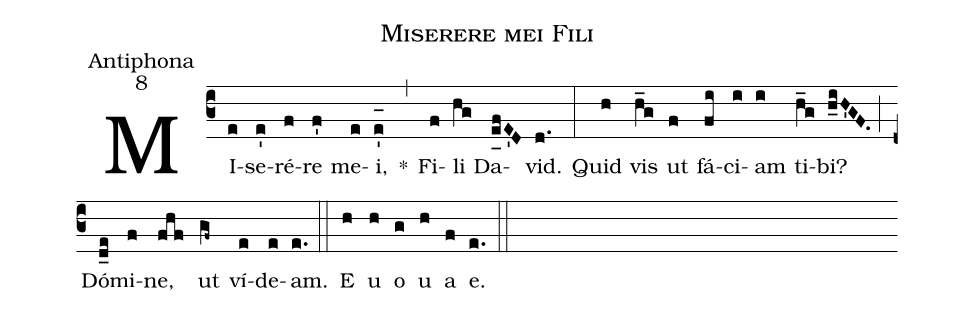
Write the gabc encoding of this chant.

name:Miserere mei Fili;
office-part:Antiphona;
mode:8;
%%
(c3) MI(e)se(e')ré(f)re(f') me(e)i,(e'_[oh:h]) *(,) Fi(f)li(hg) Da(e_[uh:l]fE'D)vid.(d.) (:) Quid(h) vis(h_g) ut(f) fá(fi)ci(i)am(i) ti(h_g)bi?(h_iH'GF.) (;) Dó(d_e)mi(f)ne,(fhf) ut(gf~) ví(e)de(e)am.(e.) (::) <eu>E(h) u(h) o(g) u(h) a(f) e.</eu>(e.) (::)
